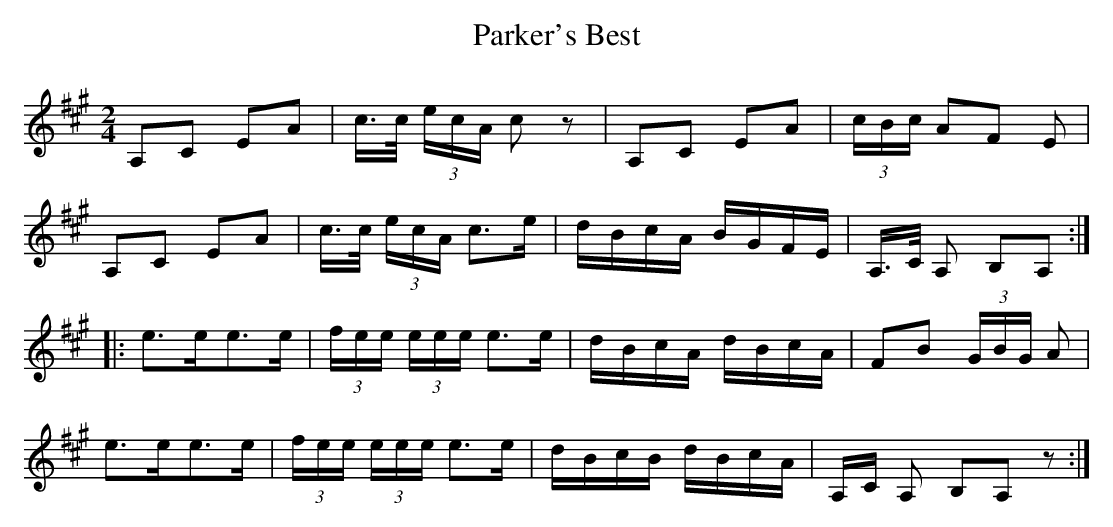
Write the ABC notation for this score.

X:1
T:Parker's Best
M:2/4
L:1/8
K:A
A,C EA|c/>c/ (3e/c/A/ cz|A,C EA|(3c/B/c/ AF E|
A,C EA|c/>c/ (3e/c/A/ c>e|d/B/c/A/ B/G/F/E/|A,/>C/ A, B,A,:|
|:e>ee>e|(3f/e/e/ (3e/e/e/ e>e|d/B/c/A/ d/B/c/A/|FB (3G/B/G/ A|
e>ee>e|(3f/e/e/ (3e/e/e/ e>e|d/B/c/B/ d/B/c/A/|A,/C/ A, B,A,z:|]
